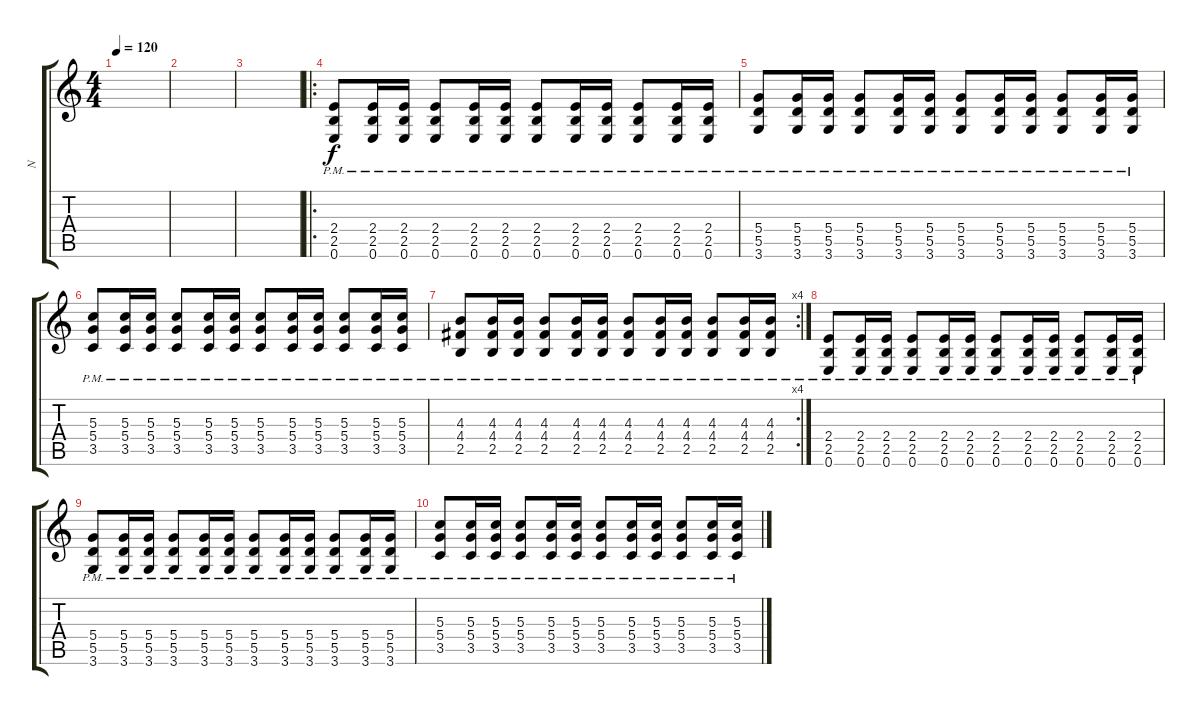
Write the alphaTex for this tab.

\track ("N" "N") {instrument distortionguitar}
\staff {score tabs}
\tuning (E4 B3 G3 D3 A2 E2) {hide}
\ts (4 4)
\tempo 120
\clef g2
\ks c
|
|
|
\ro
(2.4{pm} 2.5{pm} 0.6{pm}).8 (2.4{pm} 2.5{pm} 0.6{pm}).16 (2.4{pm} 2.5{pm} 0.6{pm}).16 (2.4{pm} 2.5{pm} 0.6{pm}).8 (2.4{pm} 2.5{pm} 0.6{pm}).16 (2.4{pm} 2.5{pm} 0.6{pm}).16 (2.4{pm} 2.5{pm} 0.6{pm}).8 (2.4{pm} 2.5{pm} 0.6{pm}).16 (2.4{pm} 2.5{pm} 0.6{pm}).16 (2.4{pm} 2.5{pm} 0.6{pm}).8 (2.4{pm} 2.5{pm} 0.6{pm}).16 (2.4{pm} 2.5{pm} 0.6{pm}).16 |
(5.4{pm} 5.5{pm} 3.6{pm}).8 (5.4{pm} 5.5{pm} 3.6{pm}).16 (5.4{pm} 5.5{pm} 3.6{pm}).16 (5.4{pm} 5.5{pm} 3.6{pm}).8 (5.4{pm} 5.5{pm} 3.6{pm}).16 (5.4{pm} 5.5{pm} 3.6{pm}).16 (5.4{pm} 5.5{pm} 3.6{pm}).8 (5.4{pm} 5.5{pm} 3.6{pm}).16 (5.4{pm} 5.5{pm} 3.6{pm}).16 (5.4{pm} 5.5{pm} 3.6{pm}).8 (5.4{pm} 5.5{pm} 3.6{pm}).16 (5.4{pm} 5.5{pm} 3.6{pm}).16 |
(5.3{pm} 5.4{pm} 3.5{pm}).8 (5.3{pm} 5.4{pm} 3.5{pm}).16 (5.3{pm} 5.4{pm} 3.5{pm}).16 (5.3{pm} 5.4{pm} 3.5{pm}).8 (5.3{pm} 5.4{pm} 3.5{pm}).16 (5.3{pm} 5.4{pm} 3.5{pm}).16 (5.3{pm} 5.4{pm} 3.5{pm}).8 (5.3{pm} 5.4{pm} 3.5{pm}).16 (5.3{pm} 5.4{pm} 3.5{pm}).16 (5.3{pm} 5.4{pm} 3.5{pm}).8 (5.3{pm} 5.4{pm} 3.5{pm}).16 (5.3{pm} 5.4{pm} 3.5{pm}).16 |
\rc 4
(4.3{pm} 4.4{pm} 2.5{pm}).8 (4.3{pm} 4.4{pm} 2.5{pm}).16 (4.3{pm} 4.4{pm} 2.5{pm}).16 (4.3{pm} 4.4{pm} 2.5{pm}).8 (4.3{pm} 4.4{pm} 2.5{pm}).16 (4.3{pm} 4.4{pm} 2.5{pm}).16 (4.3{pm} 4.4{pm} 2.5{pm}).8 (4.3{pm} 4.4{pm} 2.5{pm}).16 (4.3{pm} 4.4{pm} 2.5{pm}).16 (4.3{pm} 4.4{pm} 2.5{pm}).8 (4.3{pm} 4.4{pm} 2.5{pm}).16 (4.3{pm} 4.4{pm} 2.5{pm}).16 |
(2.4{pm} 2.5{pm} 0.6{pm}).8 (2.4{pm} 2.5{pm} 0.6{pm}).16 (2.4{pm} 2.5{pm} 0.6{pm}).16 (2.4{pm} 2.5{pm} 0.6{pm}).8 (2.4{pm} 2.5{pm} 0.6{pm}).16 (2.4{pm} 2.5{pm} 0.6{pm}).16 (2.4{pm} 2.5{pm} 0.6{pm}).8 (2.4{pm} 2.5{pm} 0.6{pm}).16 (2.4{pm} 2.5{pm} 0.6{pm}).16 (2.4{pm} 2.5{pm} 0.6{pm}).8 (2.4{pm} 2.5{pm} 0.6{pm}).16 (2.4{pm} 2.5{pm} 0.6{pm}).16 |
(5.4{pm} 5.5{pm} 3.6{pm}).8 (5.4{pm} 5.5{pm} 3.6{pm}).16 (5.4{pm} 5.5{pm} 3.6{pm}).16 (5.4{pm} 5.5{pm} 3.6{pm}).8 (5.4{pm} 5.5{pm} 3.6{pm}).16 (5.4{pm} 5.5{pm} 3.6{pm}).16 (5.4{pm} 5.5{pm} 3.6{pm}).8 (5.4{pm} 5.5{pm} 3.6{pm}).16 (5.4{pm} 5.5{pm} 3.6{pm}).16 (5.4{pm} 5.5{pm} 3.6{pm}).8 (5.4{pm} 5.5{pm} 3.6{pm}).16 (5.4{pm} 5.5{pm} 3.6{pm}).16 |
(5.3{pm} 5.4{pm} 3.5{pm}).8 (5.3{pm} 5.4{pm} 3.5{pm}).16 (5.3{pm} 5.4{pm} 3.5{pm}).16 (5.3{pm} 5.4{pm} 3.5{pm}).8 (5.3{pm} 5.4{pm} 3.5{pm}).16 (5.3{pm} 5.4{pm} 3.5{pm}).16 (5.3{pm} 5.4{pm} 3.5{pm}).8 (5.3{pm} 5.4{pm} 3.5{pm}).16 (5.3{pm} 5.4{pm} 3.5{pm}).16 (5.3{pm} 5.4{pm} 3.5{pm}).8 (5.3{pm} 5.4{pm} 3.5{pm}).16 (5.3{pm} 5.4{pm} 3.5{pm}).16
